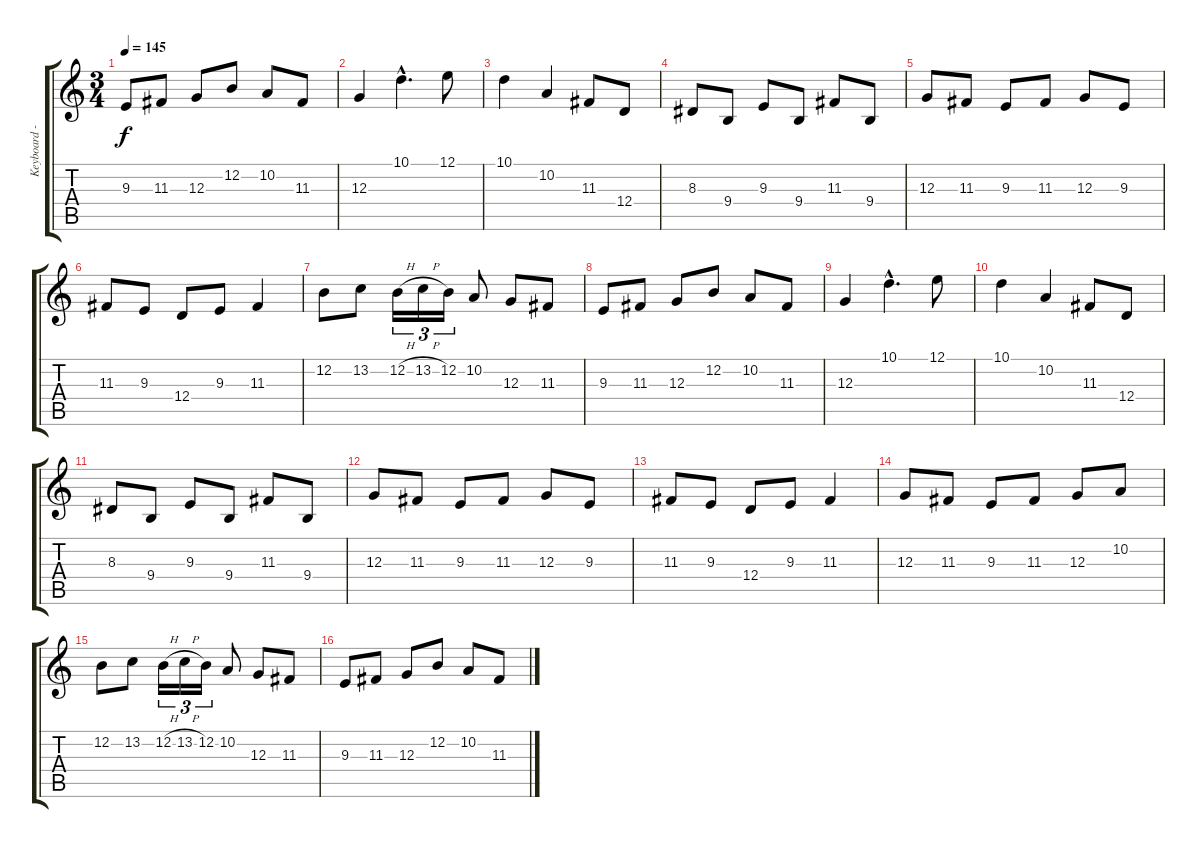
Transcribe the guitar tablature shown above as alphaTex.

\track ("Keyboard - Synth Lead" "Keyboard -") {instrument lead8bassandlead}
\staff {score tabs}
\tuning (E4 B3 G3 D3 A2 E2) {hide}
\ts (3 4)
\tempo 145
\clef g2
\ks c
9.3.8{dy f} 11.3.8 12.3.8 12.2.8 10.2.8 11.3.8 |
12.3.4 10.1{hac}.4{d} 12.1.8 |
10.1.4 10.2.4 11.3.8 12.4.8 |
8.3.8 9.4.8 9.3.8 9.4.8 11.3.8 9.4.8 |
12.3.8 11.3.8 9.3.8 11.3.8 12.3.8 9.3.8 |
11.3.8 9.3.8 12.4.8 9.3.8 11.3.4 |
12.2.8{volume 13} 13.2.8 12.2{h}.16{tu (3 2)} 13.2{h}.16{tu (3 2)} 12.2.16{tu (3 2)} 10.2.8 12.3.8 11.3.8 |
9.3.8{volume 13} 11.3.8 12.3.8 12.2.8 10.2.8 11.3.8 |
12.3.4 10.1{hac}.4{d} 12.1.8 |
10.1.4 10.2.4 11.3.8 12.4.8 |
8.3.8 9.4.8 9.3.8 9.4.8 11.3.8 9.4.8 |
12.3.8 11.3.8 9.3.8 11.3.8 12.3.8 9.3.8 |
11.3.8 9.3.8 12.4.8 9.3.8 11.3.4 |
12.3.8 11.3.8 9.3.8 11.3.8 12.3.8 10.2.8 |
12.2.8 13.2.8 12.2{h}.16{tu (3 2)} 13.2{h}.16{tu (3 2)} 12.2.16{tu (3 2)} 10.2.8 12.3.8 11.3.8 |
9.3.8 11.3.8 12.3.8 12.2.8 10.2.8 11.3.8
